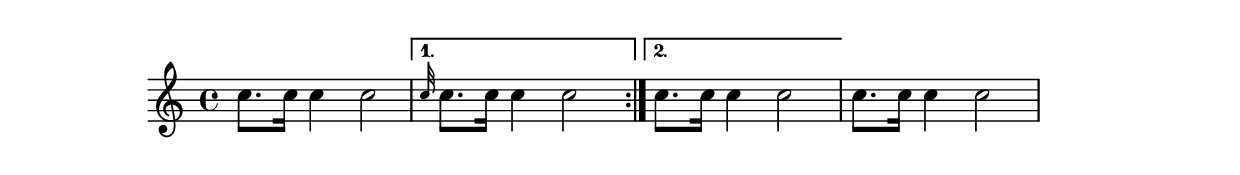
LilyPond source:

\version "2.18.0"

\header {
  texidoc="A grace in the first alternative does not cause
the beaming to go awry in subsequent material"
}

\layout { ragged-right = ##t }

\relative c'' {
  \repeat volta 2 {
    c8. c16 c4 c2 |
  }
  \alternative {
    { \grace c32 c8. c16 c4 c2 | }
    { c8. c16 c4 c2 | }
  }
  c8. c16 c4 c2 |
}
